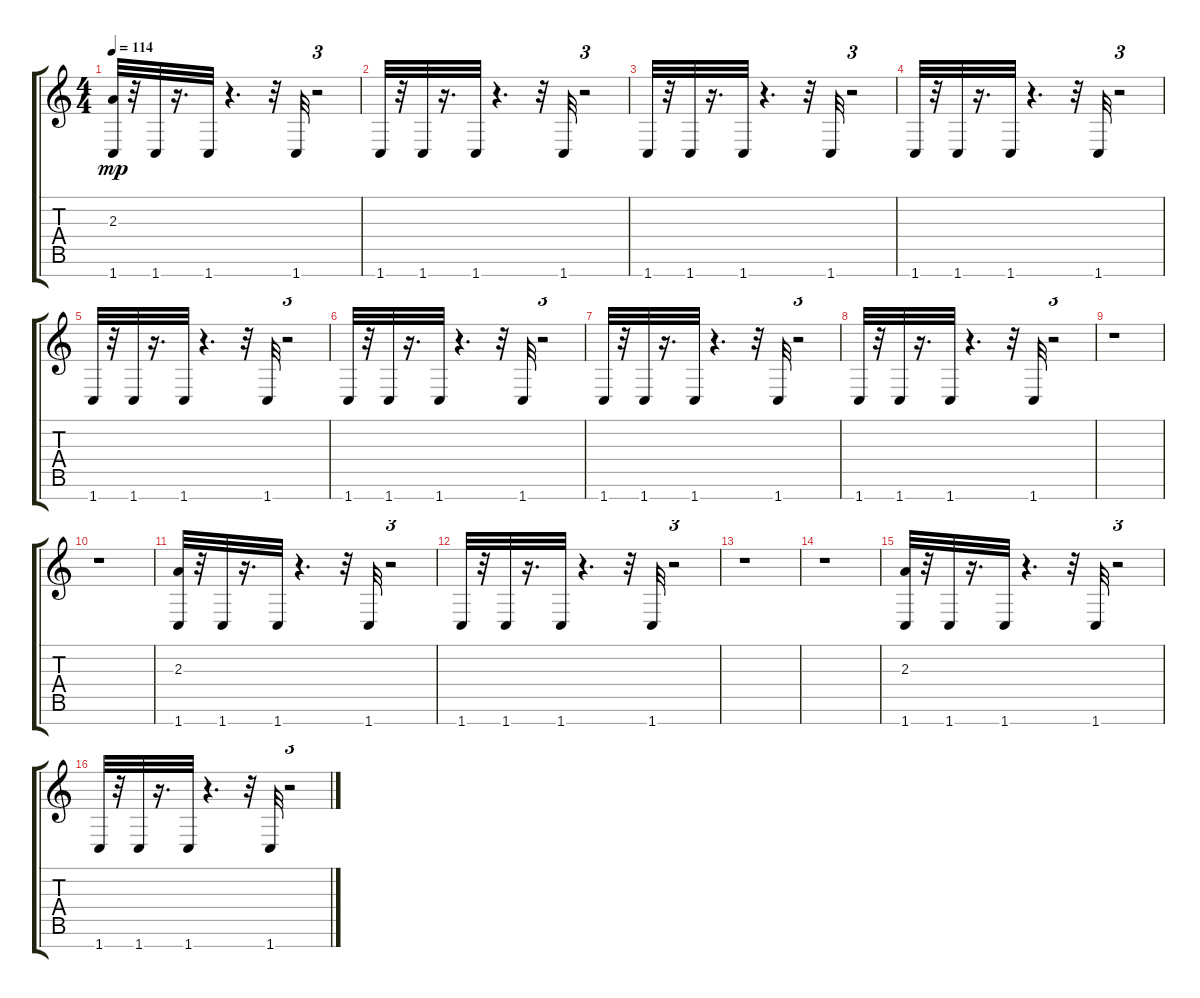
\track "" {instrument acousticguitarsteel}
\staff {score tabs}
\tuning (E4 B3 G3 D3 A2 E2 B1) {hide}
\ts (4 4)
\tempo 114
\clef g2
\ks c
(2.3 1.7).32{dy mp} r.32 1.7.32 r.16{d} 1.7.32 r.4{d} r.32 1.7.32 r.2{tu (3 2)} |
1.7.32 r.32 1.7.32 r.16{d} 1.7.32 r.4{d} r.32 1.7.32 r.2{tu (3 2)} |
1.7.32 r.32 1.7.32 r.16{d} 1.7.32 r.4{d} r.32 1.7.32 r.2{tu (3 2)} |
1.7.32 r.32 1.7.32 r.16{d} 1.7.32 r.4{d} r.32 1.7.32 r.2{tu (3 2)} |
1.7.32 r.32 1.7.32 r.16{d} 1.7.32 r.4{d} r.32 1.7.32 r.2{tu (3 2)} |
1.7.32 r.32 1.7.32 r.16{d} 1.7.32 r.4{d} r.32 1.7.32 r.2{tu (3 2)} |
1.7.32 r.32 1.7.32 r.16{d} 1.7.32 r.4{d} r.32 1.7.32 r.2{tu (3 2)} |
1.7.32 r.32 1.7.32 r.16{d} 1.7.32 r.4{d} r.32 1.7.32 r.2{tu (3 2)} |
r.1 |
r.1 |
(2.3 1.7).32 r.32 1.7.32 r.16{d} 1.7.32 r.4{d} r.32 1.7.32 r.2{tu (3 2)} |
1.7.32 r.32 1.7.32 r.16{d} 1.7.32 r.4{d} r.32 1.7.32 r.2{tu (3 2)} |
r.1 |
r.1 |
(2.3 1.7).32 r.32 1.7.32 r.16{d} 1.7.32 r.4{d} r.32 1.7.32 r.2{tu (3 2)} |
1.7.32 r.32 1.7.32 r.16{d} 1.7.32 r.4{d} r.32 1.7.32 r.2{tu (3 2)}
